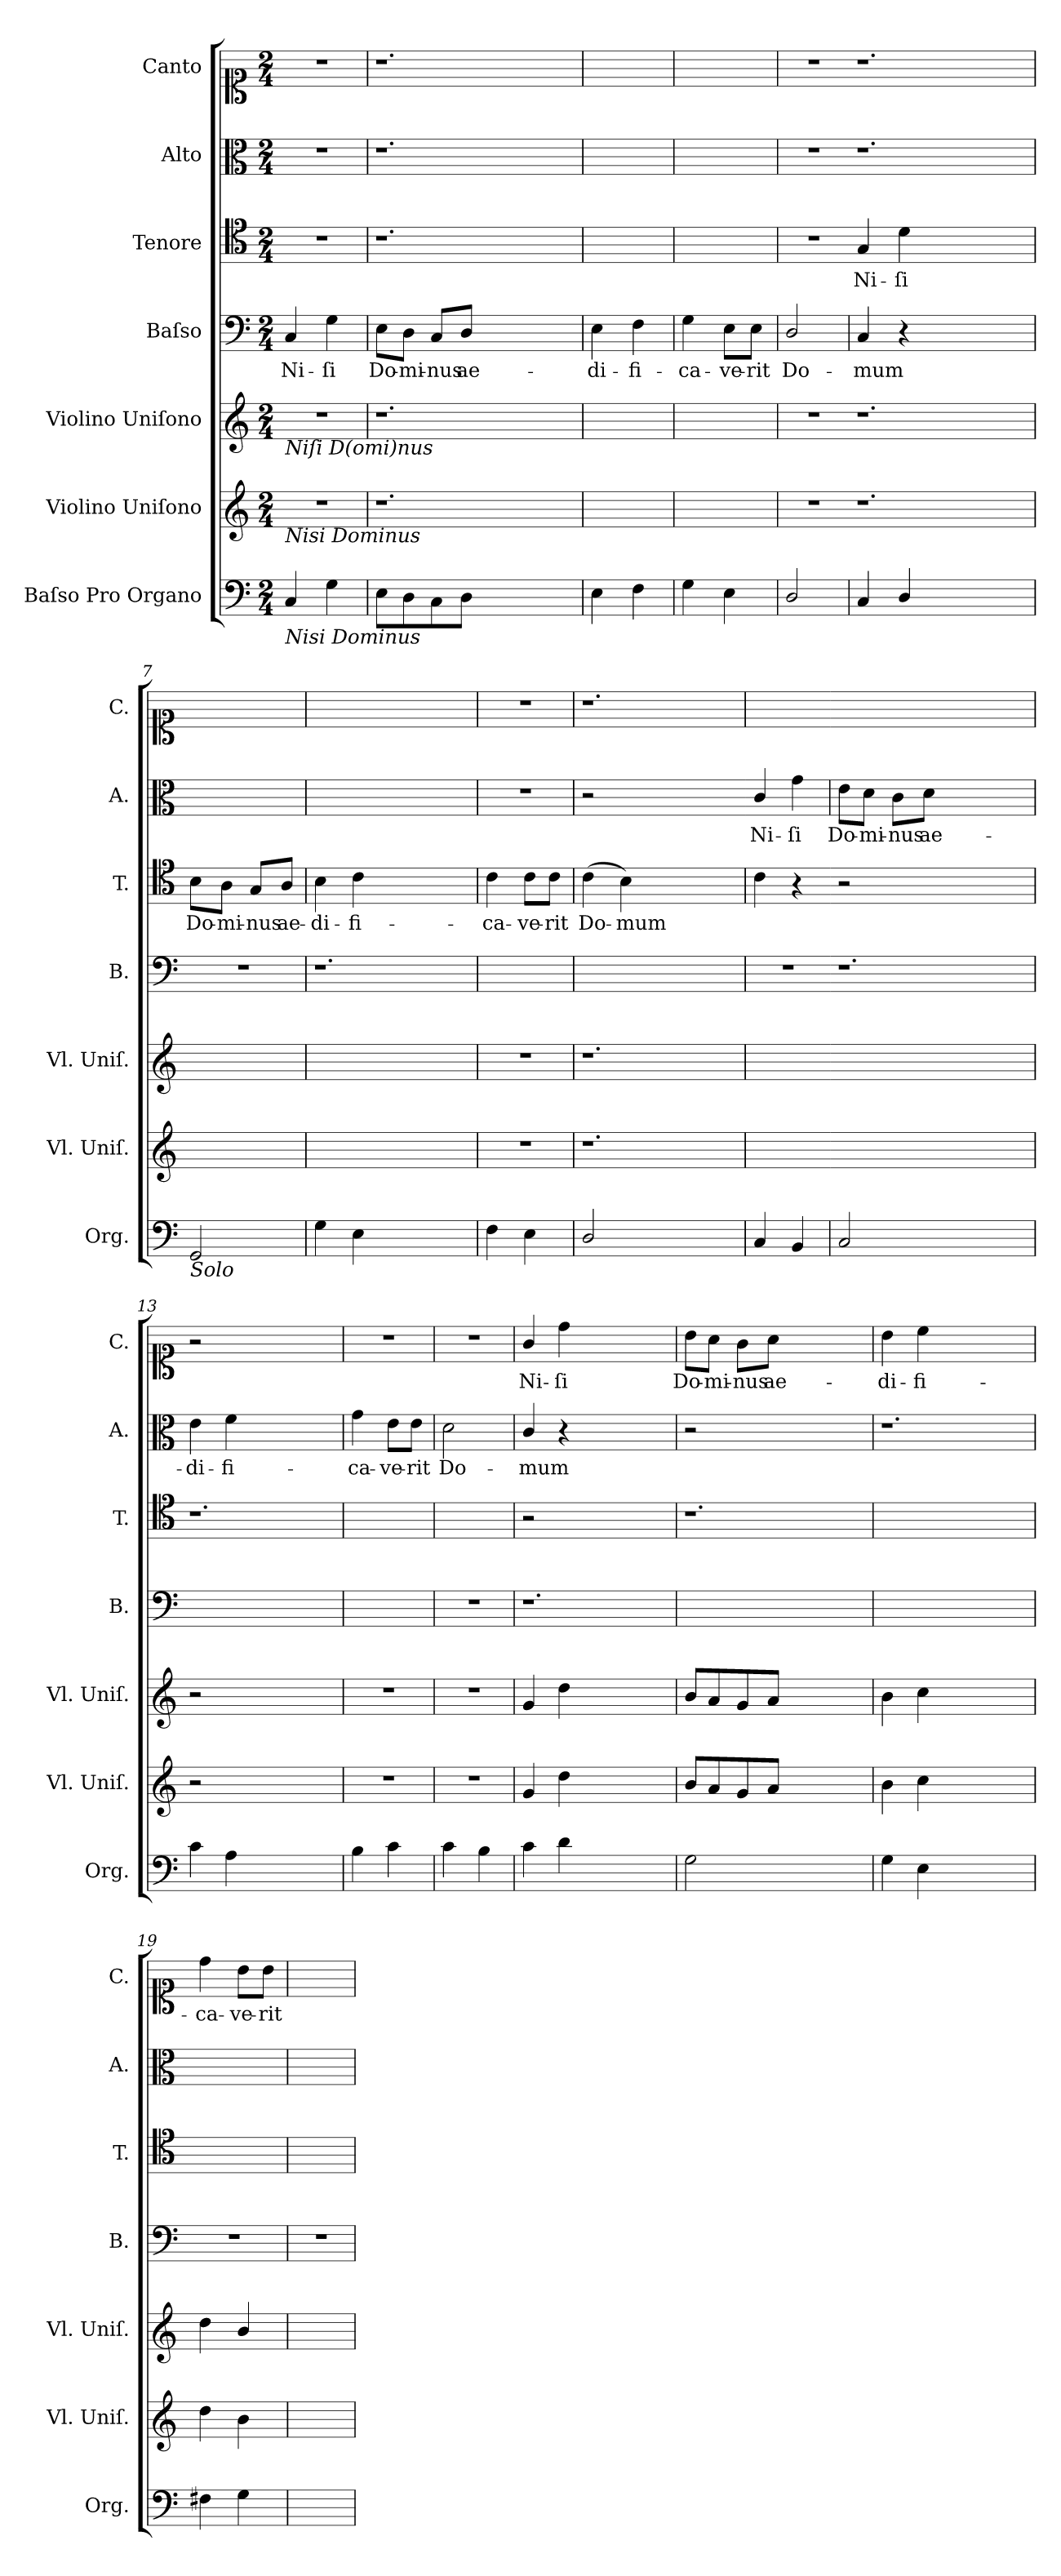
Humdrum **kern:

**kern	**kern	**kern	**kern	**text	**kern	**text	**kern	**text	**kern	**text
*part7	*part6	*part5	*part4	*part4	*part3	*part3	*part2	*part2	*part1	*part1
*staff7	*staff6	*staff5	*staff4	*staff4	*staff3	*staff3	*staff2	*staff2	*staff1	*staff1
*I"Baſso Pro Organo	*I"Violino Uniſono	*I"Violino Uniſono	*I"Baſso	*	*I"Tenore	*	*I"Alto	*	*I"Canto	*
*I'Org.	*I'Vl. Uniſ.	*I'Vl. Uniſ.	*I'B.	*	*I'T.	*	*I'A.	*	*I'C.	*
*clefF4	*clefG2	*clefG2	*clefF4	*	*clefC4	*	*clefC3	*	*clefC1	*
*k[]	*k[]	*k[]	*k[]	*	*k[]	*	*k[]	*	*k[]	*
*C:	*C:	*C:	*C:	*	*C:	*	*C:	*	*C:	*
*M2/4	*M2/4	*M2/4	*M2/4	*	*M2/4	*	*M2/4	*	*M2/4	*
=1	=1	=1	=1	=1	=1	=1	=1	=1	=1	=1
!	!	!LO:TX:b:i:t=Niſi D(omi)nus	!	!	!	!	!	!	!	!
!	!LO:TX:b:i:t=Nisi Dominus	!	!	!	!	!	!	!	!	!
!LO:TX:b:i:t=Nisi Dominus	!	!	!	!	!	!	!	!	!	!
4C/	2r	2r	4C/	Ni-	2r	.	2r	.	2r	.
4G\	.	.	4G\	-ſi	.	.	.	.	.	.
=2	=2	=2	=2	=2	=2	=2	=2	=2	=2	=2
8E\L	1.r	1.r	8E\L	Do-	1.r	.	1.r	.	1.r	.
8D\	.	.	8D\J	-mi-	.	.	.	.	.	.
8C\	.	.	8C/L	-nus	.	.	.	.	.	.
8D\J	.	.	8D/J	ae-	.	.	.	.	.	.
1ryy	.	.	1ryy	.	.	.	.	.	.	.
=3	=3	=3	=3	=3	=3	=3	=3	=3	=3	=3
4E\	2ryy	2ryy	4E\	-di-	2ryy	.	2ryy	.	2ryy	.
4F\	.	.	4F\	-fi-	.	.	.	.	.	.
=4	=4	=4	=4	=4	=4	=4	=4	=4	=4	=4
4G\	2ryy	2ryy	4G\	-ca-	2ryy	.	2ryy	.	2ryy	.
4E\	.	.	8E\L	-ve-	.	.	.	.	.	.
.	.	.	8E\J	-rit	.	.	.	.	.	.
=5	=5	=5	=5	=5	=5	=5	=5	=5	=5	=5
2D/	2r	2r	2D/	Do-	2r	.	2r	.	2r	.
=6	=6	=6	=6	=6	=6-	=6	=6	=6	=6	=6
4C/	1.r	1.r	4C/	-mum	4G/	Ni-	1.r	.	1.r	.
4D/	.	.	4r	.	4d\	-ſi	.	.	.	.
1ryy	.	.	1ryy	.	1ryy	.	.	.	.	.
=7	=7	=7	=7	=7	=7	=7	=7	=7	=7	=7
!LO:TX:b:i:t=Solo	!	!	!	!	!	!	!	!	!	!
2GG/	2ryy	2ryy	2r	.	8B\L	Do-	2ryy	.	2ryy	.
.	.	.	.	.	8A\J	-mi-	.	.	.	.
.	.	.	.	.	8G/L	-nus	.	.	.	.
.	.	.	.	.	8A/J	ae-	.	.	.	.
=8	=8	=8	=8	=8	=8	=8	=8	=8	=8	=8
4G\	1.ryy	1.ryy	1.r	.	4B\	-di-	1.ryy	.	1.ryy	.
4E\	.	.	.	.	4c\	-fi-	.	.	.	.
1ryy	.	.	.	.	1ryy	.	.	.	.	.
=9	=9	=9	=9	=9	=9	=9	=9	=9	=9	=9
4F\	2r	2r	2ryy	.	4c\	-ca-	2r	.	2r	.
4E\	.	.	.	.	8c\L	-ve-	.	.	.	.
.	.	.	.	.	8c\J	-rit	.	.	.	.
=10	=10	=10	=10	=10	=10	=10	=10	=10	=10	=10
2D/	1.r	1.r	1.ryy	.	(>4c\	Do-	2r	.	1.r	.
.	.	.	.	.	4B\)	-mum	.	.	.	.
1ryy	.	.	.	.	1ryy	.	1ryy	.	.	.
=11	=11	=11	=11	=11	=11	=11	=11-	=11	=11	=11
4C/	2ryy	2ryy	2r	.	4c\	.	4c/	Ni-	2ryy	.
4BB/	.	.	.	.	4r	.	4g\	-ſi	.	.
=12	=12	=12	=12	=12	=12-	=12	=12	=12	=12	=12
2C/	1.ryy	1.ryy	1.r	.	2r	.	8e\L	Do-	1.ryy	.
.	.	.	.	.	.	.	8d\J	-mi-	.	.
.	.	.	.	.	.	.	8c\L	-nus	.	.
.	.	.	.	.	.	.	8d\J	ae-	.	.
1ryy	.	.	.	.	1ryy	.	1ryy	.	.	.
=13	=13	=13	=13	=13	=13	=13	=13	=13	=13	=13
4c\	2r	2r	1.ryy	.	1.r	.	4e\	-di-	2r	.
4A\	.	.	.	.	.	.	4f\	-fi-	.	.
1ryy	1ryy	1ryy	.	.	.	.	1ryy	.	1ryy	.
=14	=14	=14	=14	=14	=14	=14	=14	=14	=14	=14
4B\	2r	2r	2ryy	.	2ryy	.	4g\	-ca-	2r	.
4c\	.	.	.	.	.	.	8e\L	-ve-	.	.
.	.	.	.	.	.	.	8e\J	-rit	.	.
=15	=15	=15	=15	=15	=15	=15	=15	=15	=15	=15
4c\	2r	2r	2r	.	2ryy	.	2d\	Do-	2r	.
4B\	.	.	.	.	.	.	.	.	.	.
=16	=16	=16	=16	=16	=16	=16	=16	=16	=16	=16
4c\	4g/	4g/	1.r	.	2r	.	4c/	-mum	4g/	Ni-
4d\	4dd\	4dd\	.	.	.	.	4r	.	4dd\	-ſi
1ryy	1ryy	1ryy	.	.	1ryy	.	1ryy	.	1ryy	.
=17	=17	=17	=17	=17	=17	=17	=17	=17	=17	=17
2G\	8b/L	8b/L	1.ryy	.	1.r	.	2r	.	8b\L	Do-
.	8a/	8a/	.	.	.	.	.	.	8a\J	-mi-
.	8g/	8g/	.	.	.	.	.	.	8g\L	-nus
.	8a/J	8a/J	.	.	.	.	.	.	8a\J	ae-
1ryy	1ryy	1ryy	.	.	.	.	1ryy	.	1ryy	.
=18	=18	=18	=18	=18	=18	=18	=18	=18	=18	=18
4G\	4b\	4b\	1.ryy	.	1.ryy	.	1.r	.	4b\	-di-
4E\	4cc\	4cc\	.	.	.	.	.	.	4cc\	-fi-
1ryy	1ryy	1ryy	.	.	.	.	.	.	1ryy	.
=19	=19	=19	=19	=19	=19	=19	=19	=19	=19	=19
4F#X\	4dd\	4dd\	2r	.	2ryy	.	2ryy	.	4dd\	-ca-
4G\	4b\	4b/	.	.	.	.	.	.	8b\L	-ve-
.	.	.	.	.	.	.	.	.	8b\J	-rit
=	=	=	=	=	=	=	=	=	=	=
2ryy	2ryy	2ryy	2r	.	2ryy	.	2ryy	.	2ryy	.
=	=	=	=	=	=	=	=	=	=	=
*-	*-	*-	*-	*-	*-	*-	*-	*-	*-	*-
